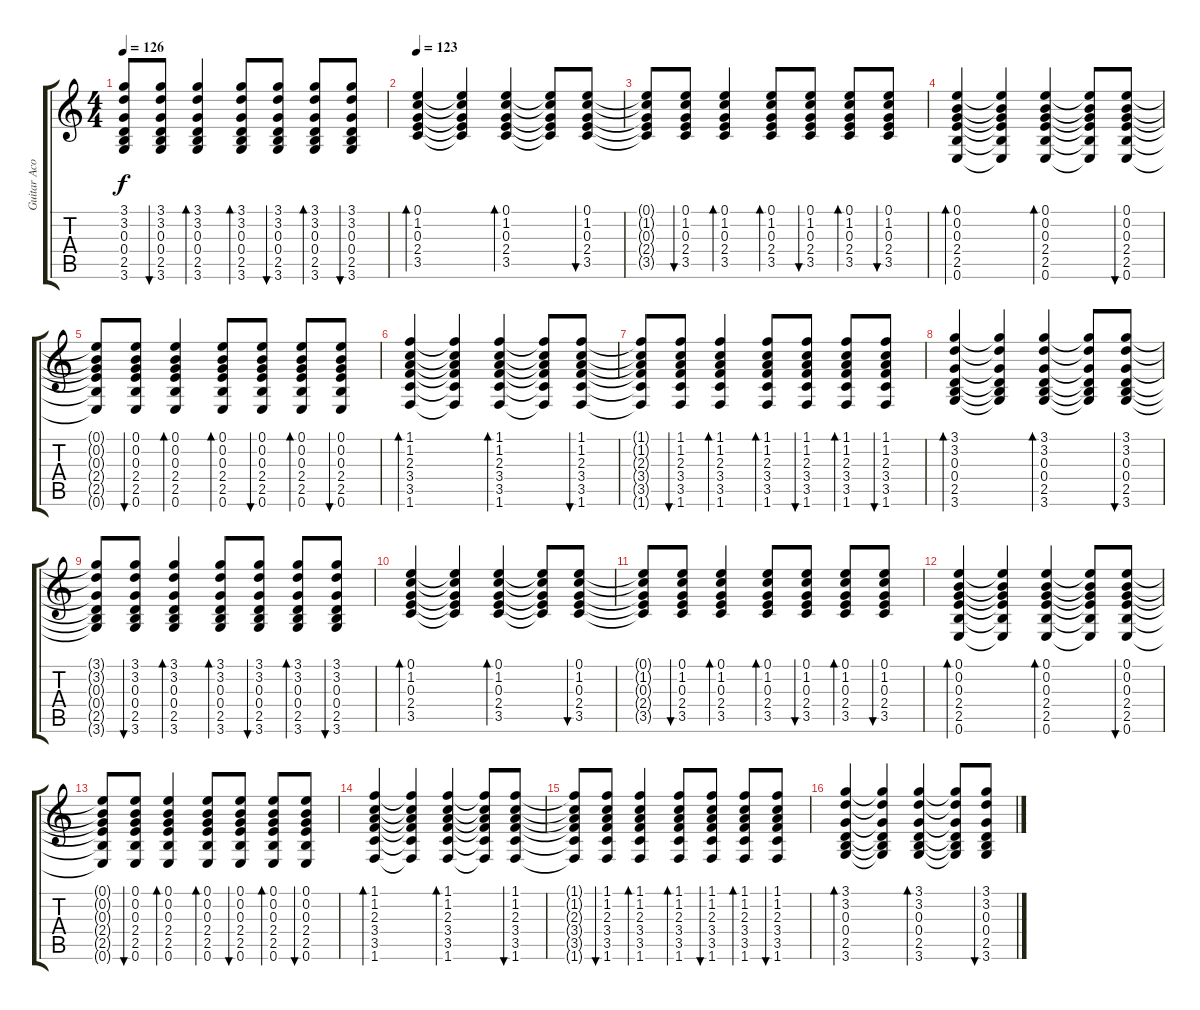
\track ("Guitar Acoustic" "Guitar Aco") {instrument acousticguitarsteel}
\staff {score tabs}
\tuning (E4 B3 G3 D3 A2 E2) {hide}
\ts (4 4)
\tempo 126
\clef g2
\ks c
(3.1{t} 3.2{t} 0.3{t} 0.4{t} 2.5{t} 3.6{t}).8{dy f} (3.1 3.2 0.3 0.4 2.5 3.6).8{bu 60} (3.1 3.2 0.3 0.4 2.5 3.6).4{bd 60} (3.1 3.2 0.3 0.4 2.5 3.6).8{bd 60} (3.1 3.2 0.3 0.4 2.5 3.6).8{bu 60} (3.1 3.2 0.3 0.4 2.5 3.6).8{bd 60} (3.1 3.2 0.3 0.4 2.5 3.6).8{bu 60} |
\tempo 123
(0.1 1.2 0.3 2.4 3.5).4{bd 60} (0.1{t} 1.2{t} 0.3{t} 2.4{t} 3.5{t}).4 (0.1 1.2 0.3 2.4 3.5).4{bd 60} (0.1{t} 1.2{t} 0.3{t} 2.4{t} 3.5{t}).8 (0.1 1.2 0.3 2.4 3.5).8{bu 60} |
(0.1{t} 1.2{t} 0.3{t} 2.4{t} 3.5{t}).8 (0.1 1.2 0.3 2.4 3.5).8{bu 60} (0.1 1.2 0.3 2.4 3.5).4{bd 60} (0.1 1.2 0.3 2.4 3.5).8{bd 60} (0.1 1.2 0.3 2.4 3.5).8{bu 60} (0.1 1.2 0.3 2.4 3.5).8{bd 60} (0.1 1.2 0.3 2.4 3.5).8{bu 60} |
(0.1 0.2 0.3 2.4 2.5 0.6).4{bd 60} (0.1{t} 0.2{t} 0.3{t} 2.4{t} 2.5{t} 0.6{t}).4 (0.1 0.2 0.3 2.4 2.5 0.6).4{bd 60} (0.1{t} 0.2{t} 0.3{t} 2.4{t} 2.5{t} 0.6{t}).8 (0.1 0.2 0.3 2.4 2.5 0.6).8{bu 60} |
(0.1{t} 0.2{t} 0.3{t} 2.4{t} 2.5{t} 0.6{t}).8 (0.1 0.2 0.3 2.4 2.5 0.6).8{bu 60} (0.1 0.2 0.3 2.4 2.5 0.6).4{bd 60} (0.1 0.2 0.3 2.4 2.5 0.6).8{bd 60} (0.1 0.2 0.3 2.4 2.5 0.6).8{bu 60} (0.1 0.2 0.3 2.4 2.5 0.6).8{bd 60} (0.1 0.2 0.3 2.4 2.5 0.6).8{bu 60} |
(1.1 1.2 2.3 3.4 3.5 1.6).4{bd 60} (1.1{t} 1.2{t} 2.3{t} 3.4{t} 3.5{t} 1.6{t}).4 (1.1 1.2 2.3 3.4 3.5 1.6).4{bd 60} (1.1{t} 1.2{t} 2.3{t} 3.4{t} 3.5{t} 1.6{t}).8 (1.1 1.2 2.3 3.4 3.5 1.6).8{bu 60} |
(1.1{t} 1.2{t} 2.3{t} 3.4{t} 3.5{t} 1.6{t}).8 (1.1 1.2 2.3 3.4 3.5 1.6).8{bu 60} (1.1 1.2 2.3 3.4 3.5 1.6).4{bd 60} (1.1 1.2 2.3 3.4 3.5 1.6).8{bd 60} (1.1 1.2 2.3 3.4 3.5 1.6).8{bu 60} (1.1 1.2 2.3 3.4 3.5 1.6).8{bd 60} (1.1 1.2 2.3 3.4 3.5 1.6).8{bu 60} |
(3.1 3.2 0.3 0.4 2.5 3.6).4{bd 60} (3.1{t} 3.2{t} 0.3{t} 0.4{t} 2.5{t} 3.6{t}).4 (3.1 3.2 0.3 0.4 2.5 3.6).4{bd 60} (3.1{t} 3.2{t} 0.3{t} 0.4{t} 2.5{t} 3.6{t}).8 (3.1 3.2 0.3 0.4 2.5 3.6).8{bu 60} |
(3.1{t} 3.2{t} 0.3{t} 0.4{t} 2.5{t} 3.6{t}).8 (3.1 3.2 0.3 0.4 2.5 3.6).8{bu 60} (3.1 3.2 0.3 0.4 2.5 3.6).4{bd 60} (3.1 3.2 0.3 0.4 2.5 3.6).8{bd 60} (3.1 3.2 0.3 0.4 2.5 3.6).8{bu 60} (3.1 3.2 0.3 0.4 2.5 3.6).8{bd 60} (3.1 3.2 0.3 0.4 2.5 3.6).8{bu 60} |
(0.1 1.2 0.3 2.4 3.5).4{bd 60} (0.1{t} 1.2{t} 0.3{t} 2.4{t} 3.5{t}).4 (0.1 1.2 0.3 2.4 3.5).4{bd 60} (0.1{t} 1.2{t} 0.3{t} 2.4{t} 3.5{t}).8 (0.1 1.2 0.3 2.4 3.5).8{bu 60} |
(0.1{t} 1.2{t} 0.3{t} 2.4{t} 3.5{t}).8 (0.1 1.2 0.3 2.4 3.5).8{bu 60} (0.1 1.2 0.3 2.4 3.5).4{bd 60} (0.1 1.2 0.3 2.4 3.5).8{bd 60} (0.1 1.2 0.3 2.4 3.5).8{bu 60} (0.1 1.2 0.3 2.4 3.5).8{bd 60} (0.1 1.2 0.3 2.4 3.5).8{bu 60} |
(0.1 0.2 0.3 2.4 2.5 0.6).4{bd 60} (0.1{t} 0.2{t} 0.3{t} 2.4{t} 2.5{t} 0.6{t}).4 (0.1 0.2 0.3 2.4 2.5 0.6).4{bd 60} (0.1{t} 0.2{t} 0.3{t} 2.4{t} 2.5{t} 0.6{t}).8 (0.1 0.2 0.3 2.4 2.5 0.6).8{bu 60} |
(0.1{t} 0.2{t} 0.3{t} 2.4{t} 2.5{t} 0.6{t}).8 (0.1 0.2 0.3 2.4 2.5 0.6).8{bu 60} (0.1 0.2 0.3 2.4 2.5 0.6).4{bd 60} (0.1 0.2 0.3 2.4 2.5 0.6).8{bd 60} (0.1 0.2 0.3 2.4 2.5 0.6).8{bu 60} (0.1 0.2 0.3 2.4 2.5 0.6).8{bd 60} (0.1 0.2 0.3 2.4 2.5 0.6).8{bu 60} |
(1.1 1.2 2.3 3.4 3.5 1.6).4{bd 60} (1.1{t} 1.2{t} 2.3{t} 3.4{t} 3.5{t} 1.6{t}).4 (1.1 1.2 2.3 3.4 3.5 1.6).4{bd 60} (1.1{t} 1.2{t} 2.3{t} 3.4{t} 3.5{t} 1.6{t}).8 (1.1 1.2 2.3 3.4 3.5 1.6).8{bu 60} |
(1.1{t} 1.2{t} 2.3{t} 3.4{t} 3.5{t} 1.6{t}).8 (1.1 1.2 2.3 3.4 3.5 1.6).8{bu 60} (1.1 1.2 2.3 3.4 3.5 1.6).4{bd 60} (1.1 1.2 2.3 3.4 3.5 1.6).8{bd 60} (1.1 1.2 2.3 3.4 3.5 1.6).8{bu 60} (1.1 1.2 2.3 3.4 3.5 1.6).8{bd 60} (1.1 1.2 2.3 3.4 3.5 1.6).8{bu 60} |
(3.1 3.2 0.3 0.4 2.5 3.6).4{bd 60} (3.1{t} 3.2{t} 0.3{t} 0.4{t} 2.5{t} 3.6{t}).4 (3.1 3.2 0.3 0.4 2.5 3.6).4{bd 60} (3.1{t} 3.2{t} 0.3{t} 0.4{t} 2.5{t} 3.6{t}).8 (3.1 3.2 0.3 0.4 2.5 3.6).8{bu 60}
